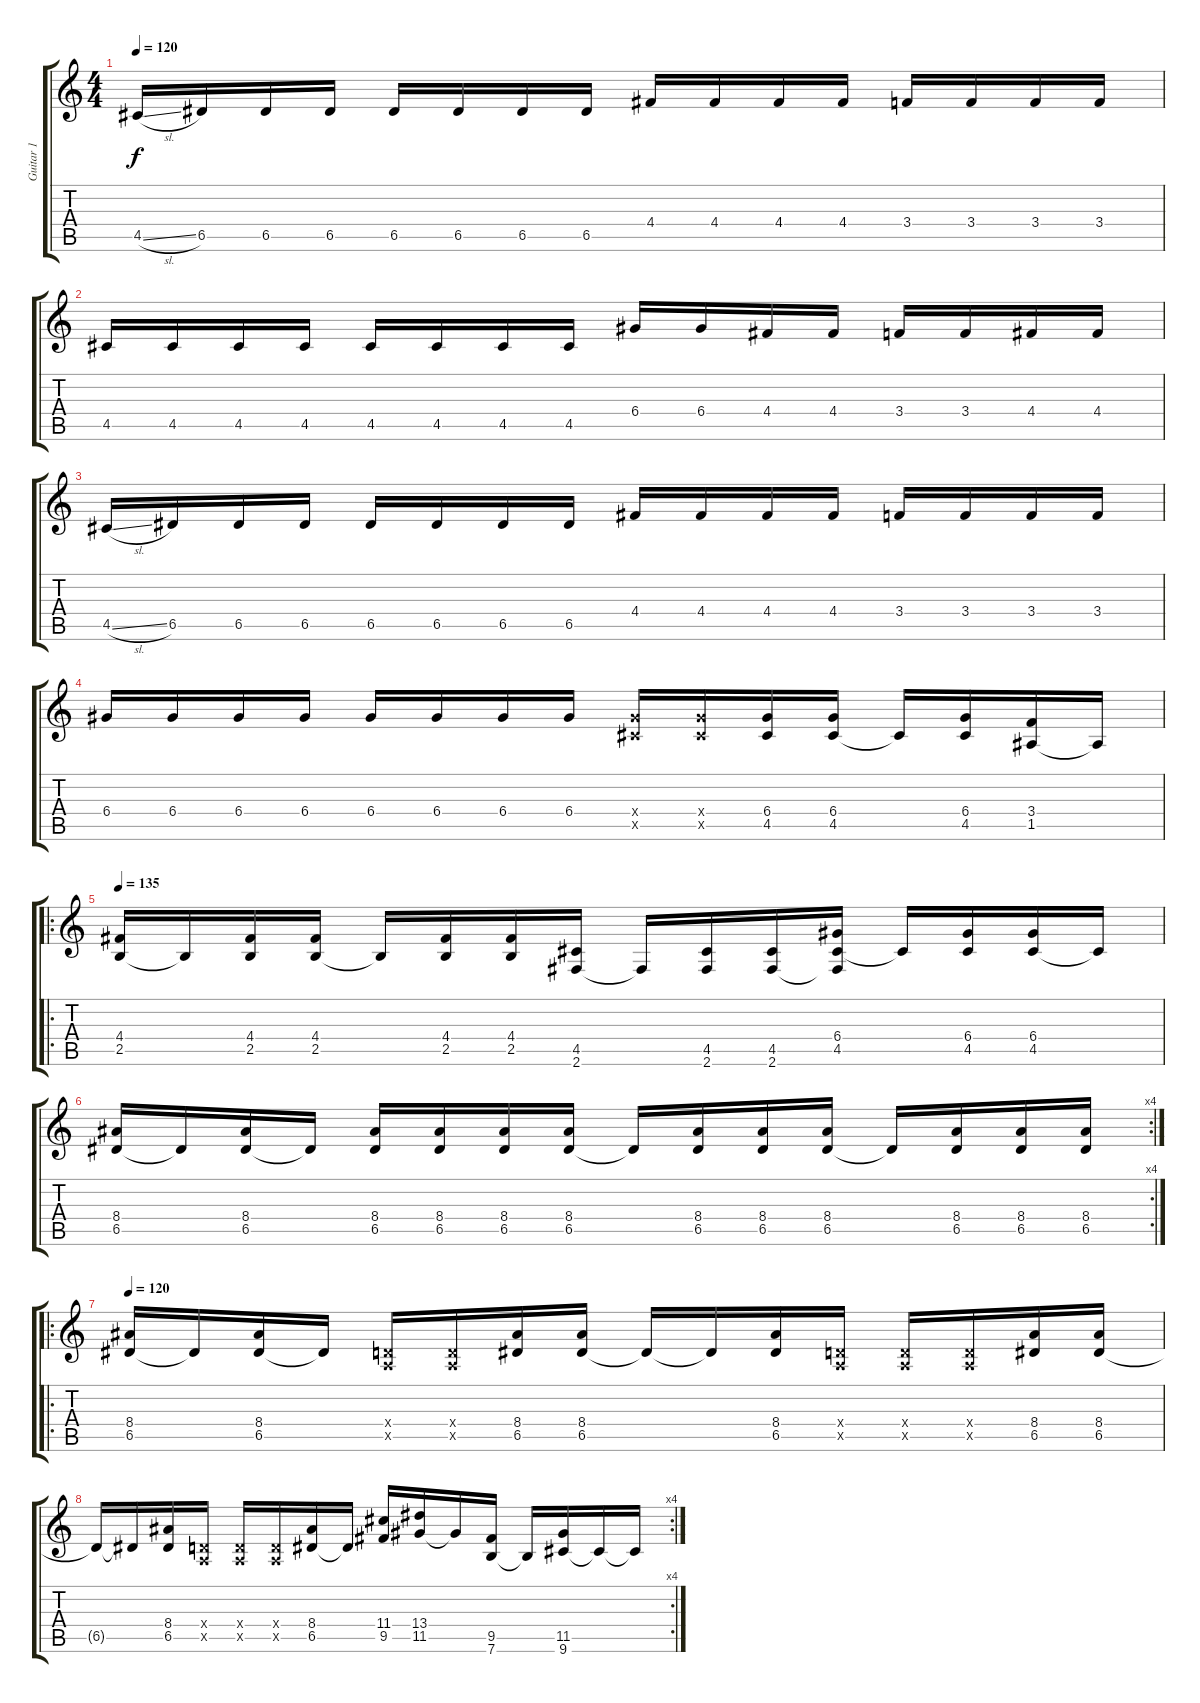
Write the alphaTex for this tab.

\track ("Guitar 1" "Guitar 1") {instrument distortionguitar}
\staff {score tabs}
\tuning (E4 B3 G3 D3 A2 E2) {hide}
\ts (4 4)
\tempo 120
\clef g2
\ks c
4.5{sl}.16{dy f} 6.5.16 6.5.16 6.5.16 6.5.16 6.5.16 6.5.16 6.5.16 4.4.16 4.4.16 4.4.16 4.4.16 3.4.16 3.4.16 3.4.16 3.4.16 |
4.5.16 4.5.16 4.5.16 4.5.16 4.5.16 4.5.16 4.5.16 4.5.16 6.4.16 6.4.16 4.4.16 4.4.16 3.4.16 3.4.16 4.4.16 4.4.16 |
4.5{sl}.16 6.5.16 6.5.16 6.5.16 6.5.16 6.5.16 6.5.16 6.5.16 4.4.16 4.4.16 4.4.16 4.4.16 3.4.16 3.4.16 3.4.16 3.4.16 |
6.4.16 6.4.16 6.4.16 6.4.16 6.4.16 6.4.16 6.4.16 6.4.16 (6.4{x} 4.5{x}).16 (6.4{x} 4.5{x}).16 (6.4 4.5).16 (6.4 4.5).16 4.5{t}.16 (6.4 4.5).16 (3.4 1.5).16 1.5{t}.16 |
\ro
\tempo 135
(4.4 2.5).16 2.5{t}.16 (4.4 2.5).16 (4.4 2.5).16 2.5{t}.16 (4.4 2.5).16 (4.4 2.5).16 (4.5 2.6).16 2.6{t}.16 (4.5 2.6).16 (4.5 2.6).16 (6.4 4.5 2.6{t}).16 4.5{t}.16 (6.4 4.5).16 (6.4 4.5).16 4.5{t}.16 |
\rc 4
(8.4 6.5).16 6.5{t}.16 (8.4 6.5).16 6.5{t}.16 (8.4 6.5).16 (8.4 6.5).16 (8.4 6.5).16 (8.4 6.5).16 6.5{t}.16 (8.4 6.5).16 (8.4 6.5).16 (8.4 6.5).16 6.5{t}.16 (8.4 6.5).16 (8.4 6.5).16 (8.4 6.5).16 |
\ro
\tempo 120
(8.4 6.5).16 6.5{t}.16 (8.4 6.5).16 6.5{t}.16 (0.4{x} 0.5{x}).16 (0.4{x} 0.5{x}).16 (8.4 6.5).16 (8.4 6.5).16 6.5{t}.16 6.5{t}.16 (8.4 6.5).16 (0.4{x} 0.5{x}).16 (0.4{x} 0.5{x}).16 (0.4{x} 0.5{x}).16 (8.4 6.5).16 (8.4 6.5).16 |
\rc 4
6.5{t}.16 6.5{t}.16 (8.4 6.5).16 (0.4{x} 0.5{x}).16 (0.4{x} 0.5{x}).16 (0.4{x} 0.5{x}).16 (8.4 6.5).16 6.5{t}.16 (11.4 9.5).16 (13.4 11.5).16 11.5{t}.16 (9.5 7.6).16 7.6{t}.16 (11.5 9.6).16 9.6{t}.16 9.6{t}.16
